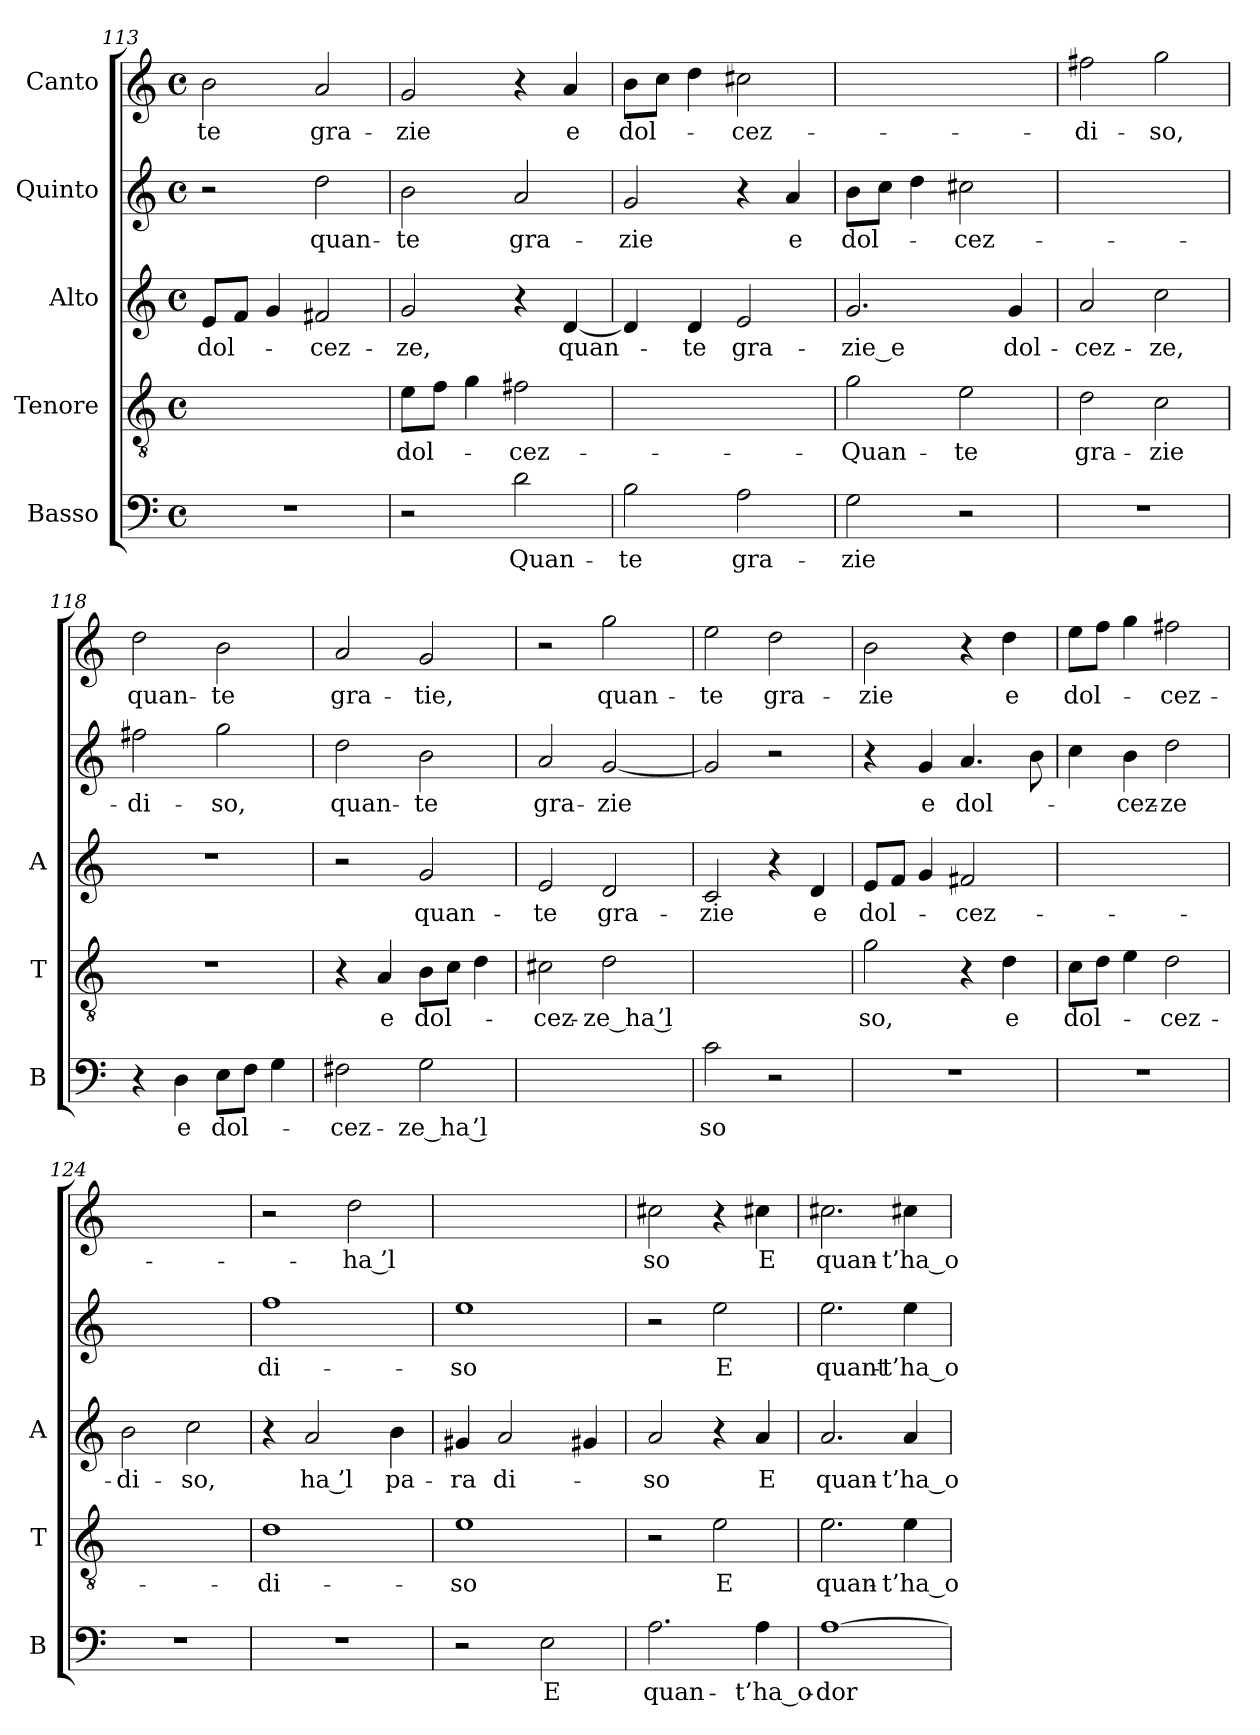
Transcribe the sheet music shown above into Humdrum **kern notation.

**kern	**text	**kern	**text	**kern	**text	**kern	**text	**kern	**text
*part5	*part5	*part4	*part4	*part3	*part3	*part2	*part2	*part1	*part1
*staff5	*staff5	*staff4	*staff4	*staff3	*staff3	*staff2	*staff2	*staff1	*staff1
*I"Basso	*	*I"Tenore	*	*I"Alto	*	*I"Quinto	*	*I"Canto	*
*I'B	*	*I'T	*	*I'A	*	*	*	*	*
*clefF4	*	*clefGv2	*	*clefG2	*	*clefG2	*	*clefG2	*
*k[]	*	*k[]	*	*k[]	*	*k[]	*	*k[]	*
*C:	*	*C:	*	*C:	*	*C:	*	*C:	*
*M4/4	*	*M4/4	*	*M4/4	*	*M4/4	*	*M4/4	*
*met(c)	*	*met(c)	*	*met(c)	*	*met(c)	*	*met(c)	*
=113	=113	=113	=113	=113	=113	=113	=113	=113	=113
1r	.	1ryy	.	8eL	dol-	2r	.	2b	-te
.	.	.	.	8fJ	.	.	.	.	.
.	.	.	.	4g	.	.	.	.	.
.	.	.	.	2f#X	cez-	2dd	quan-	2a	gra-
=114	=114	=114	=114	=114	=114	=114	=114	=114	=114
2r	.	8eL	dol-	2g	-ze,	2b	-te	2g	-zie
.	.	8fJ	.	.	.	.	.	.	.
.	.	4g	.	.	.	.	.	.	.
2d	Quan-	2f#X	cez-	4r	.	2a	gra-	4r	.
.	.	.	.	[4d	quan-	.	.	4a	-e
=115	=115	=115	=115	=115	=115	=115	=115	=115	=115
2B	-te	1ryy	.	4d]	.	2g	-zie	8bL	dol-
.	.	.	.	.	.	.	.	8ccJ	.
.	.	.	.	4d	-te	.	.	4dd	.
2A	gra-	.	.	2e	gra-	4r	.	2cc#X	cez-
.	.	.	.	.	.	4a	-e	.	.
=116	=116	=116	=116	=116	=116	=116	=116	=116	=116
2G	-zie	2g	Quan-	2.g	-zie_e	8bL	dol-	1ryy	.
.	.	.	.	.	.	8ccJ	.	.	.
.	.	.	.	.	.	4dd	.	.	.
2r	.	2e	-te	.	.	2cc#X	cez-	.	.
.	.	.	.	4g	dol-	.	.	.	.
=117	=117	=117	=117	=117	=117	=117	=117	=117	=117
1r	.	2d	gra-	2a	cez-	1ryy	.	2ff#X	di-
.	.	2c	-zie	2cc	-ze,	.	.	2gg	-so,
=118	=118	=118	=118	=118	=118	=118	=118	=118	=118
4r	.	1r	.	1r	.	2ff#X	di-	2dd	quan-
4D	-e	.	.	.	.	.	.	.	.
8EL	dol-	.	.	.	.	2gg	-so,	2b	-te
8FJ	.	.	.	.	.	.	.	.	.
4G	.	.	.	.	.	.	.	.	.
=119	=119	=119	=119	=119	=119	=119	=119	=119	=119
2F#X	cez-	4r	.	2r	.	2dd	quan-	2a	gra-
.	.	4A	-e	.	.	.	.	.	.
2G	-ze_ha ’l	8BL	dol-	2g	quan-	2b	-te	2g	-tie,
.	.	8cJ	.	.	.	.	.	.	.
.	.	4d	.	.	.	.	.	.	.
=120	=120	=120	=120	=120	=120	=120	=120	=120	=120
1ryy	.	2c#X	cez-	2e	-te	2a	gra-	2r	.
.	.	2d	-ze_ha ’l	2d	gra-	[2g	-zie	2gg	quan-
=121	=121	=121	=121	=121	=121	=121	=121	=121	=121
2c	-so	1ryy	.	2c	-zie	2g]	.	2ee	-te
2r	.	.	.	4r	.	2r	.	2dd	gra-
.	.	.	.	4d	-e	.	.	.	.
=122	=122	=122	=122	=122	=122	=122	=122	=122	=122
1r	.	2g	-so,	8eL	dol-	4r	.	2b	-zie
.	.	.	.	8fJ	.	.	.	.	.
.	.	.	.	4g	.	4g	-e	.	.
.	.	4r	.	2f#X	cez-	4.a	dol-	4r	.
.	.	4d	-e	.	.	.	.	4dd	-e
.	.	.	.	.	.	8b	.	.	.
=123	=123	=123	=123	=123	=123	=123	=123	=123	=123
1r	.	8cL	dol-	1ryy	.	4cc	.	8eeL	dol-
.	.	8dJ	.	.	.	.	.	8ffJ	.
.	.	4e	.	.	.	4b	cez-	4gg	.
.	.	2d	cez-	.	.	2dd	-ze	2ff#X	cez-
=124	=124	=124	=124	=124	=124	=124	=124	=124	=124
1r	.	1ryy	.	2b	di-	1ryy	.	1ryy	.
.	.	.	.	2cc	-so,	.	.	.	.
=125	=125	=125	=125	=125	=125	=125	=125	=125	=125
1r	.	1d	di-	4r	.	1ff	di-	2r	.
.	.	.	.	2a	-ha ’l	.	.	.	.
.	.	.	.	.	.	.	.	2dd	-ha ’l
.	.	.	.	4b	pa-	.	.	.	.
=126	=126	=126	=126	=126	=126	=126	=126	=126	=126
2r	.	1e	-so	4g#X	-ra	1ee	-so	1ryy	.
.	.	.	.	2a	di-	.	.	.	.
2E	-E	.	.	.	.	.	.	.	.
.	.	.	.	4g#X	.	.	.	.	.
=127	=127	=127	=127	=127	=127	=127	=127	=127	=127
2.A	quan-	2r	.	2a	-so	2r	.	2cc#X	-so
.	.	2e	-E	4r	.	2ee	-E	4r	.
4A	t’ha_o-	.	.	4a	-E	.	.	4cc#X	-E
=128	=128	=128	=128	=128	=128	=128	=128	=128	=128
[1A	-dor	2.e	quan-	2.a	quan-	2.ee	quant-	2.cc#X	quan-
.	.	4e	t’ha_o-	4a	t’ha_o-	4ee	t’ha_o-	4cc#X	t’ha_o-
=	=	=	=	=	=	=	=	=	=
*-	*-	*-	*-	*-	*-	*-	*-	*-	*-
